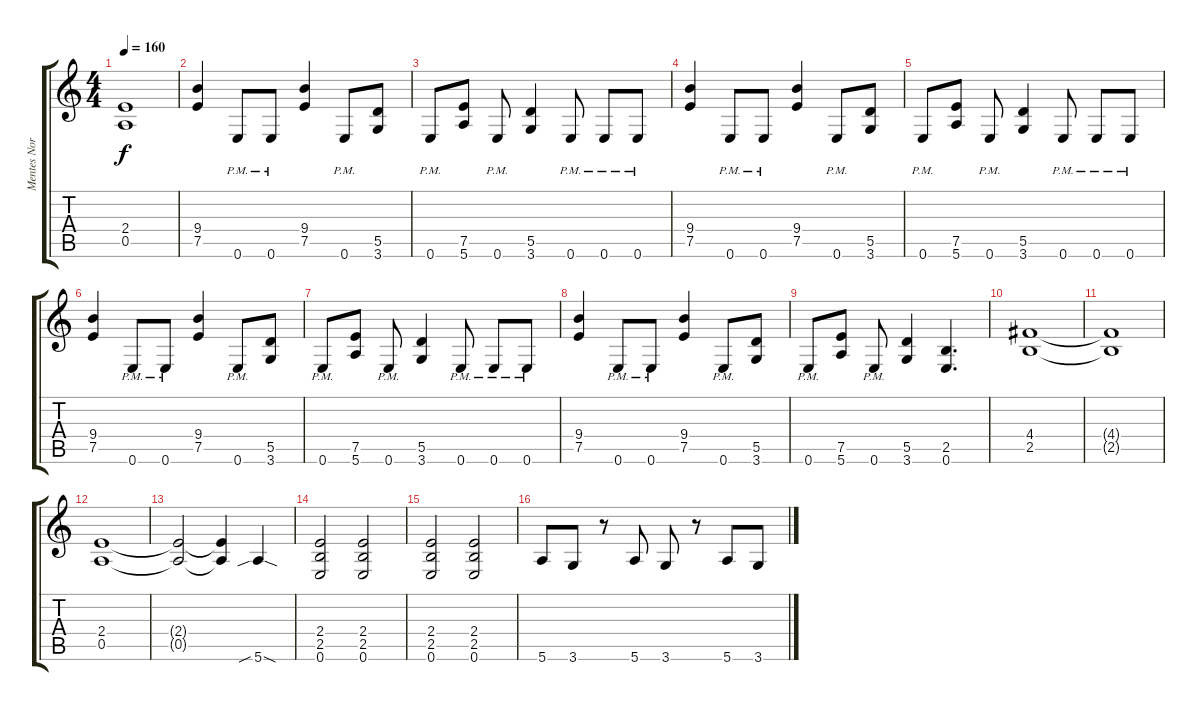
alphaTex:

\track ("Mentes Norbert" "Mentes Nor") {instrument distortionguitar}
\staff {score tabs}
\tuning (E4 B3 G3 D3 A2 E2) {hide}
\ts (4 4)
\tempo 160
\clef g2
\ks c
(2.4 0.5).1{dy f} |
(9.4 7.5).4 0.6{pm}.8 0.6{pm}.8 (9.4 7.5).4 0.6{pm}.8 (5.5 3.6).8 |
0.6{pm}.8 (7.5 5.6).8 0.6{pm}.8 (5.5 3.6).4 0.6{pm}.8 0.6{pm}.8 0.6{pm}.8 |
(9.4 7.5).4 0.6{pm}.8 0.6{pm}.8 (9.4 7.5).4 0.6{pm}.8 (5.5 3.6).8 |
0.6{pm}.8 (7.5 5.6).8 0.6{pm}.8 (5.5 3.6).4 0.6{pm}.8 0.6{pm}.8 0.6{pm}.8 |
(9.4 7.5).4 0.6{pm}.8 0.6{pm}.8 (9.4 7.5).4 0.6{pm}.8 (5.5 3.6).8 |
0.6{pm}.8 (7.5 5.6).8 0.6{pm}.8 (5.5 3.6).4 0.6{pm}.8 0.6{pm}.8 0.6{pm}.8 |
(9.4 7.5).4 0.6{pm}.8 0.6{pm}.8 (9.4 7.5).4 0.6{pm}.8 (5.5 3.6).8 |
0.6{pm}.8 (7.5 5.6).8 0.6{pm}.8 (5.5 3.6).4 (2.5 0.6).4{d} |
(4.4 2.5).1 |
(4.4{t} 2.5{t}).1 |
(2.4 0.5).1 |
(2.4{t} 0.5{t}).2 (2.4{t} 0.5{t}).4 5.6{sib sod}.4 |
(2.4 2.5 0.6).2 (2.4 2.5 0.6).2 |
(2.4 2.5 0.6).2 (2.4 2.5 0.6).2 |
5.6.8 3.6.8 r.8 5.6.8 3.6.8 r.8 5.6.8 3.6.8
